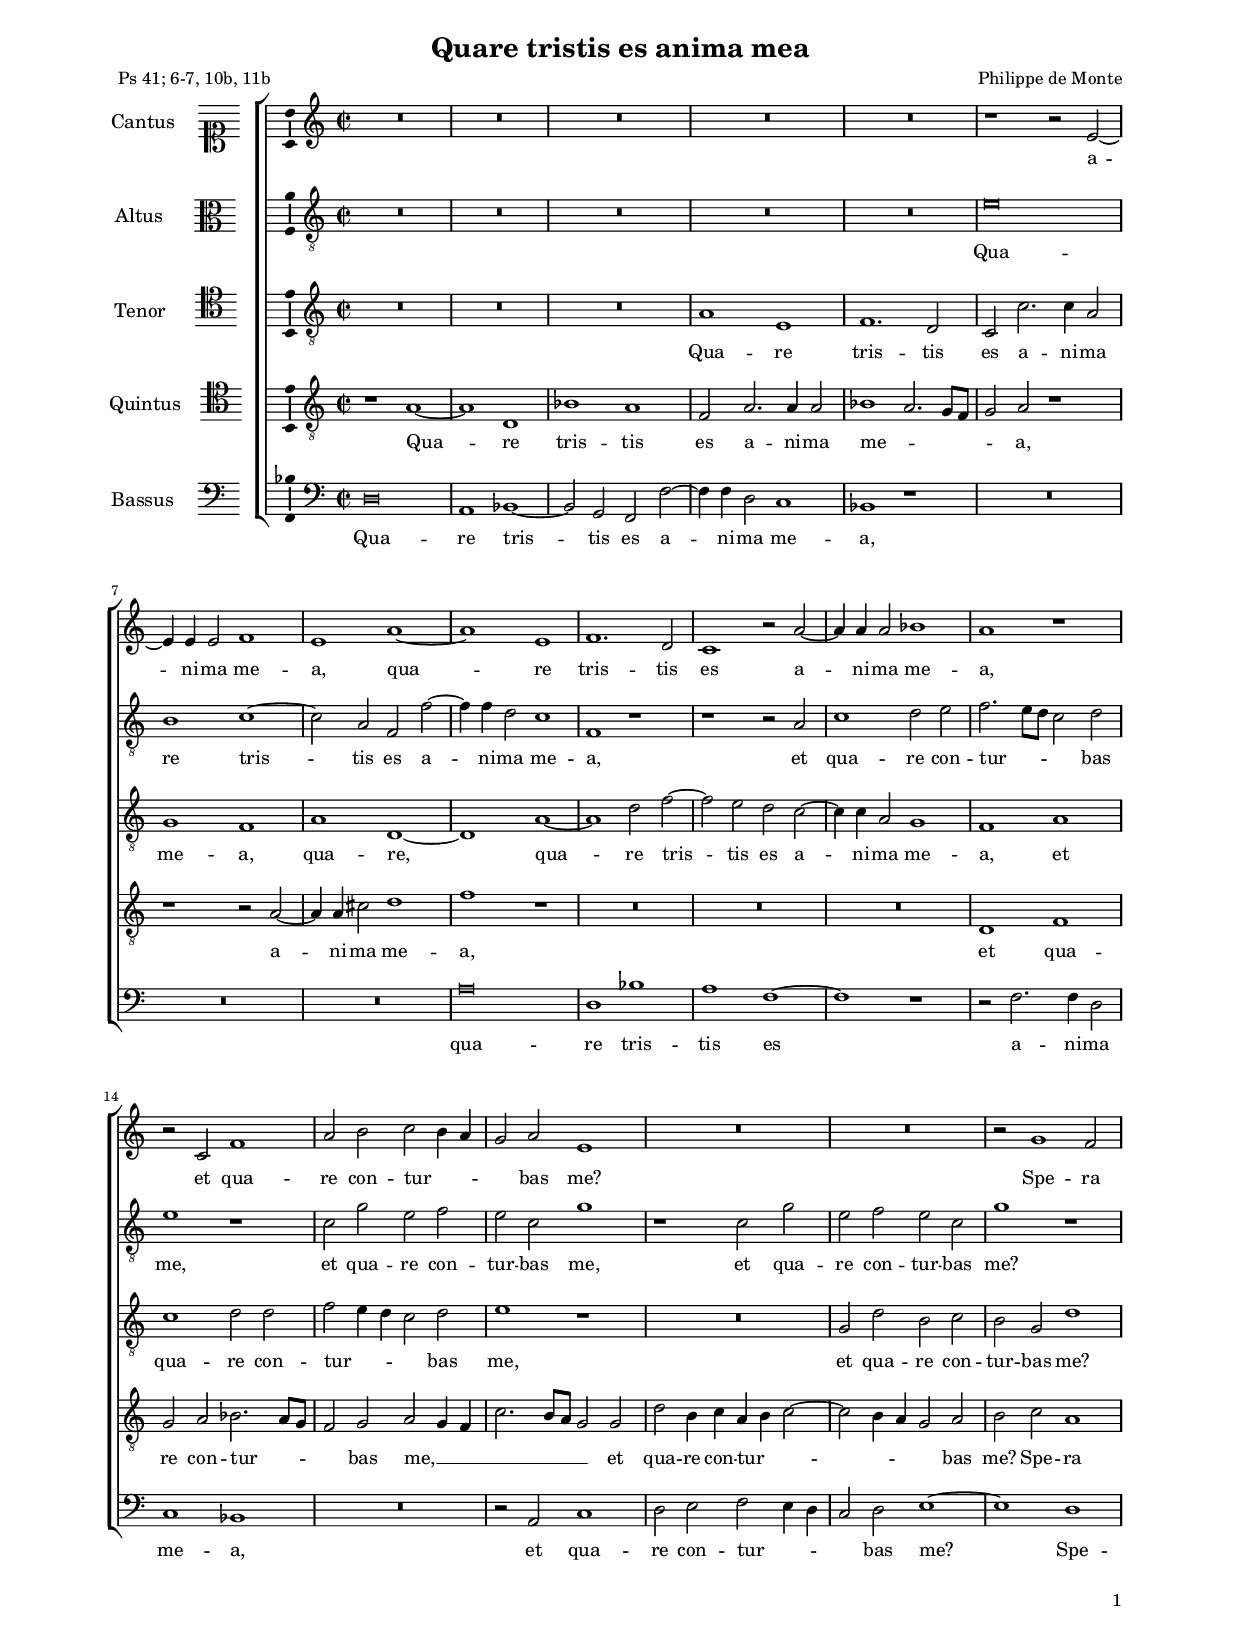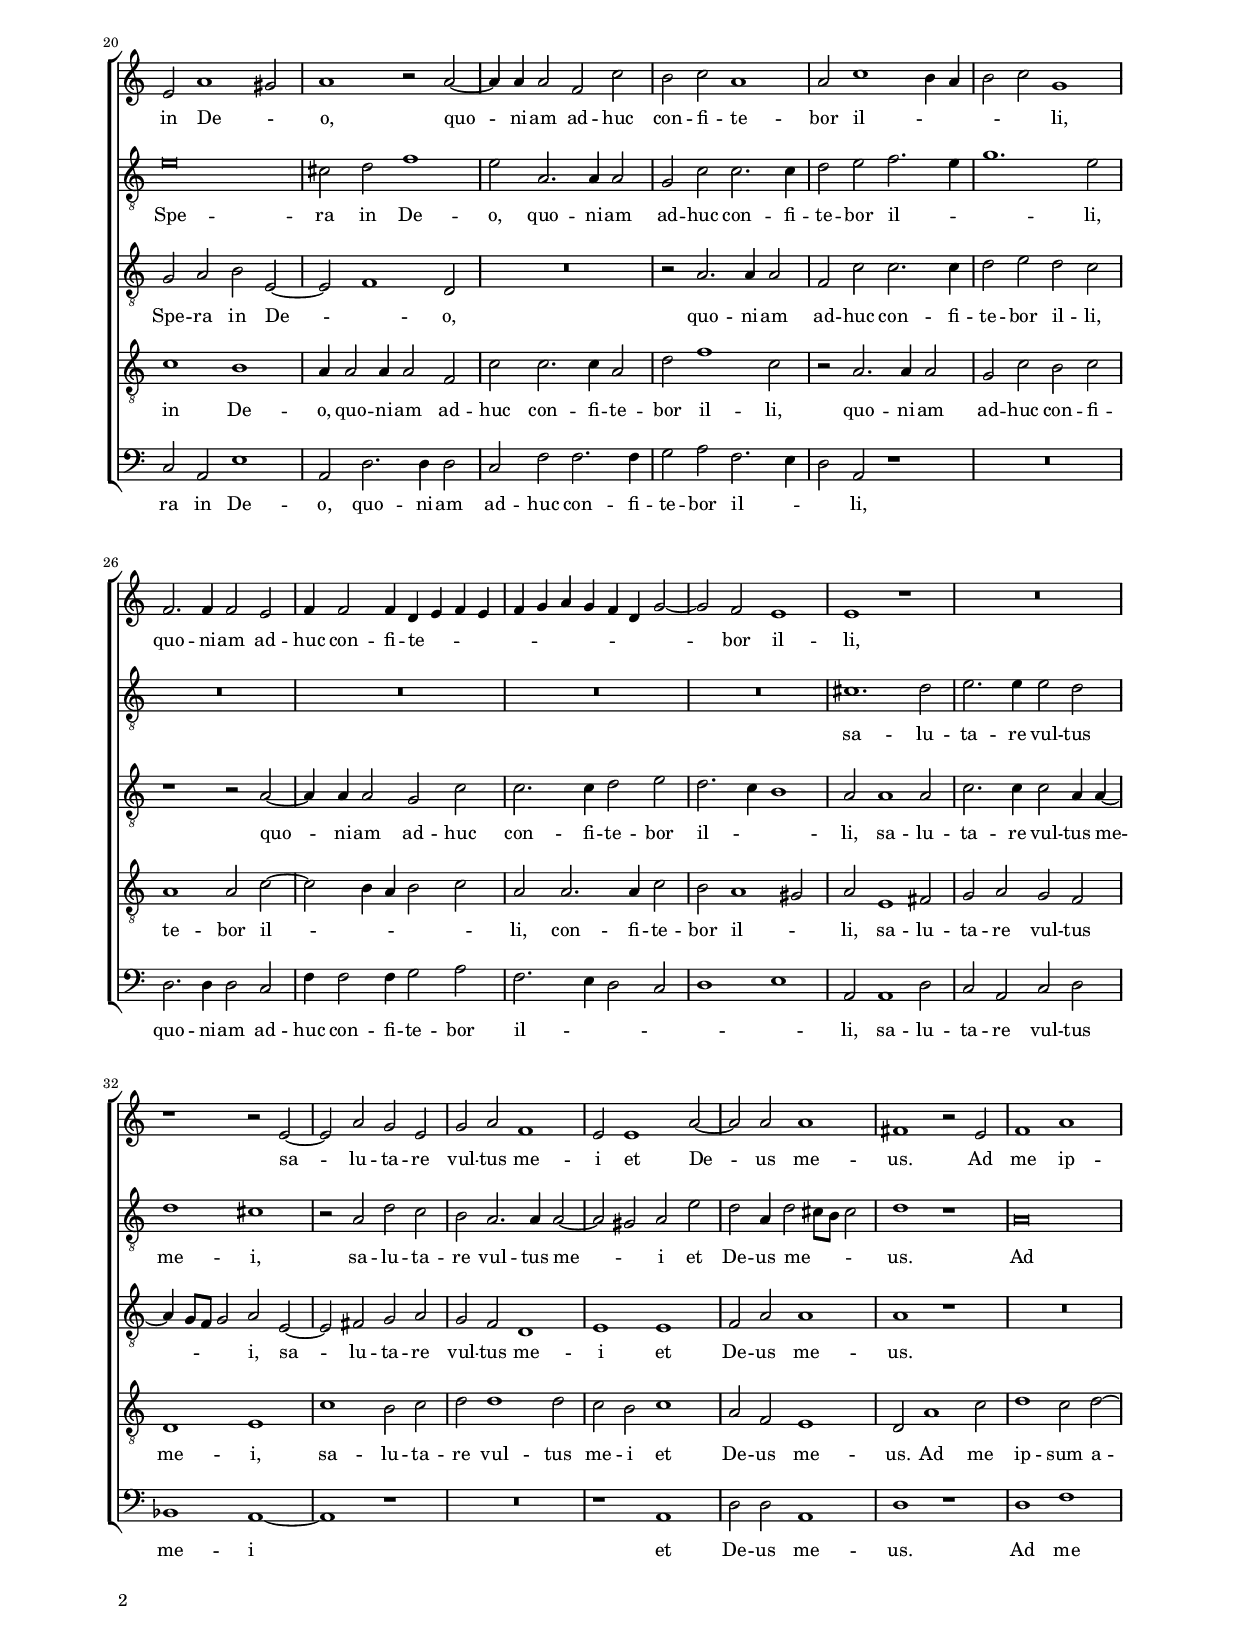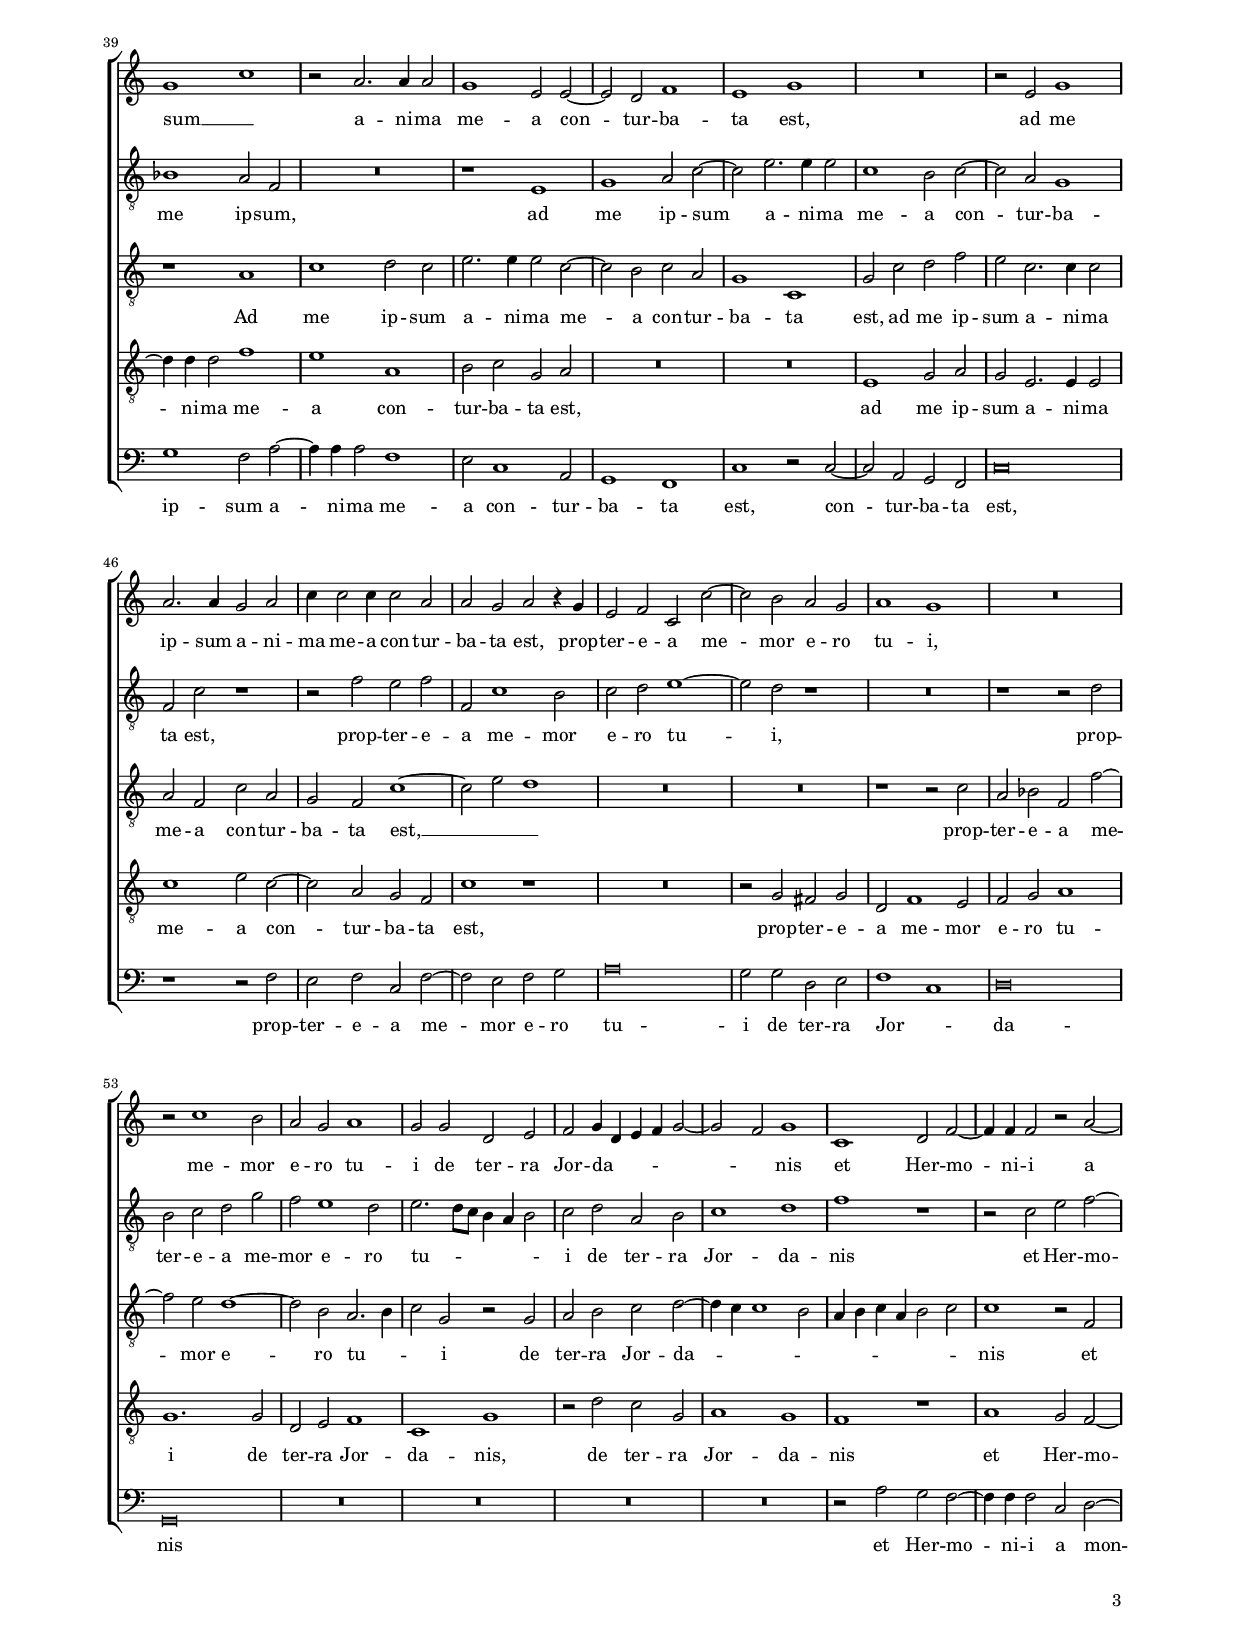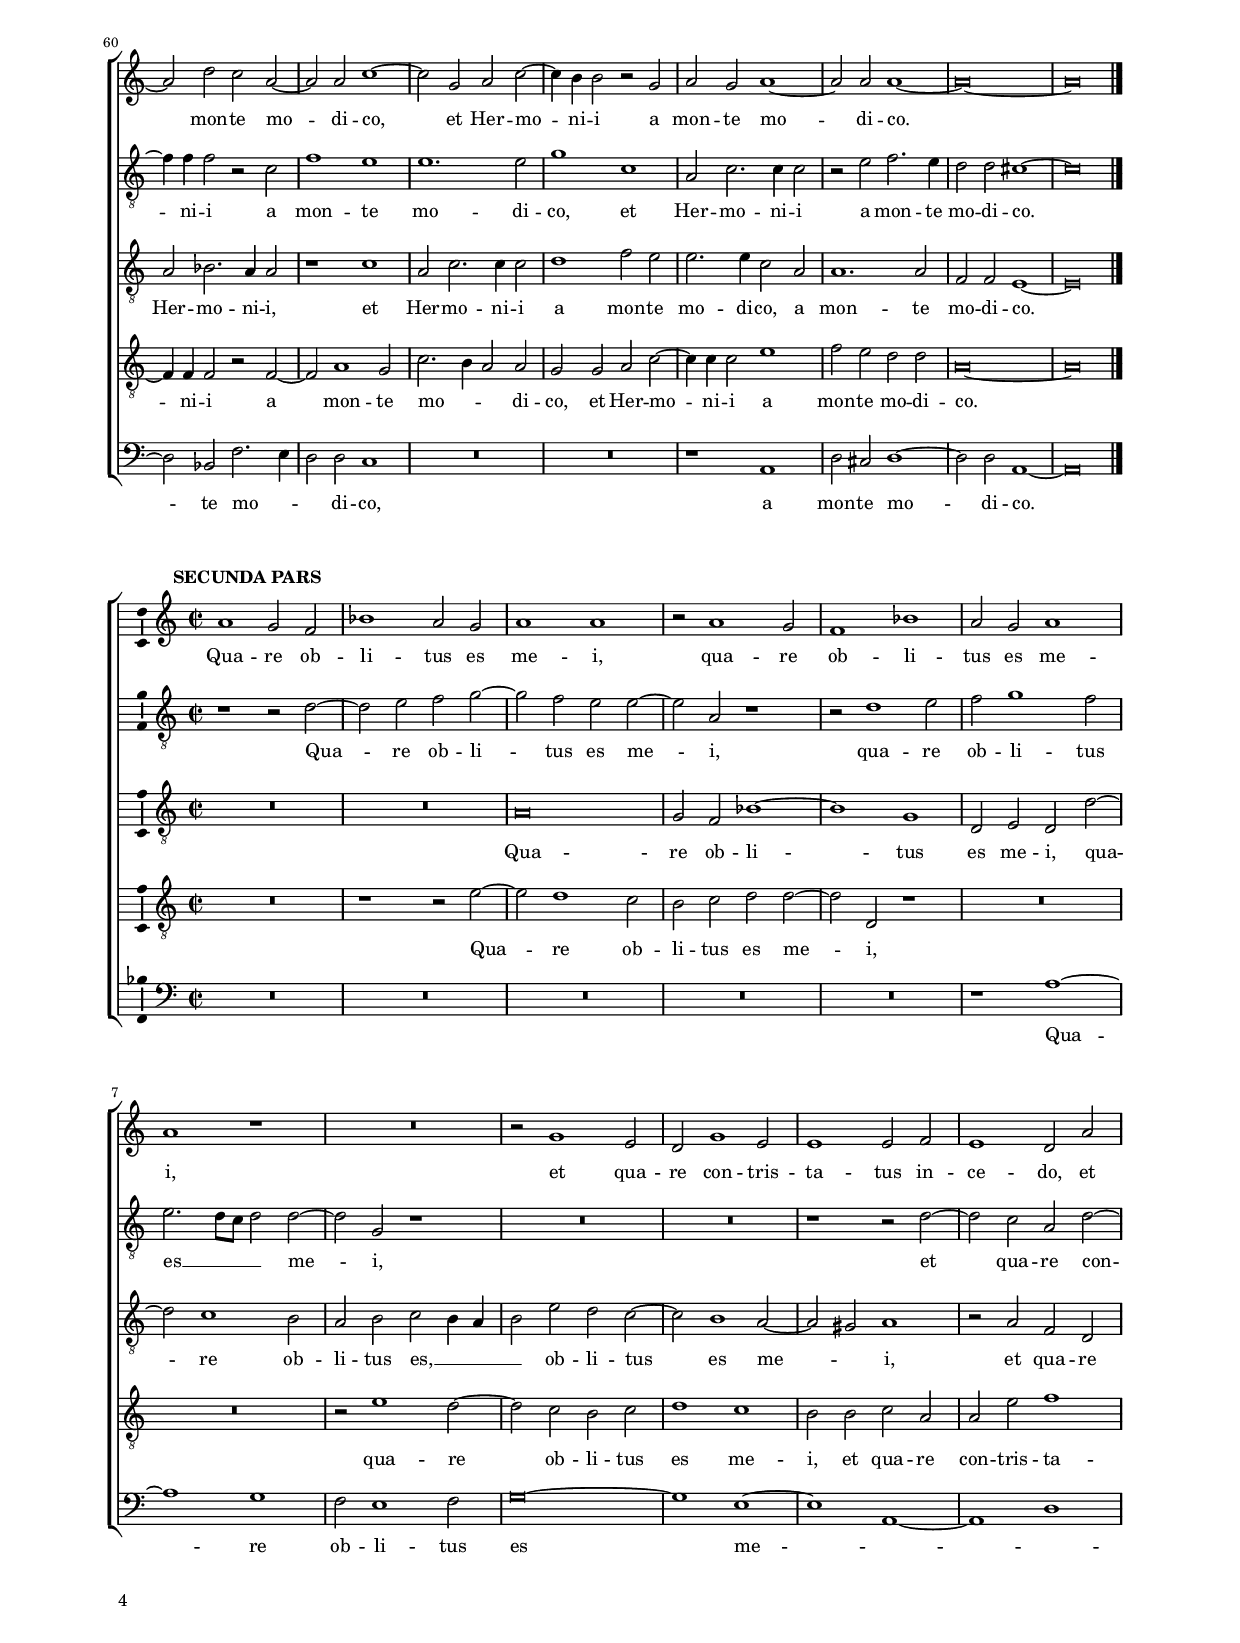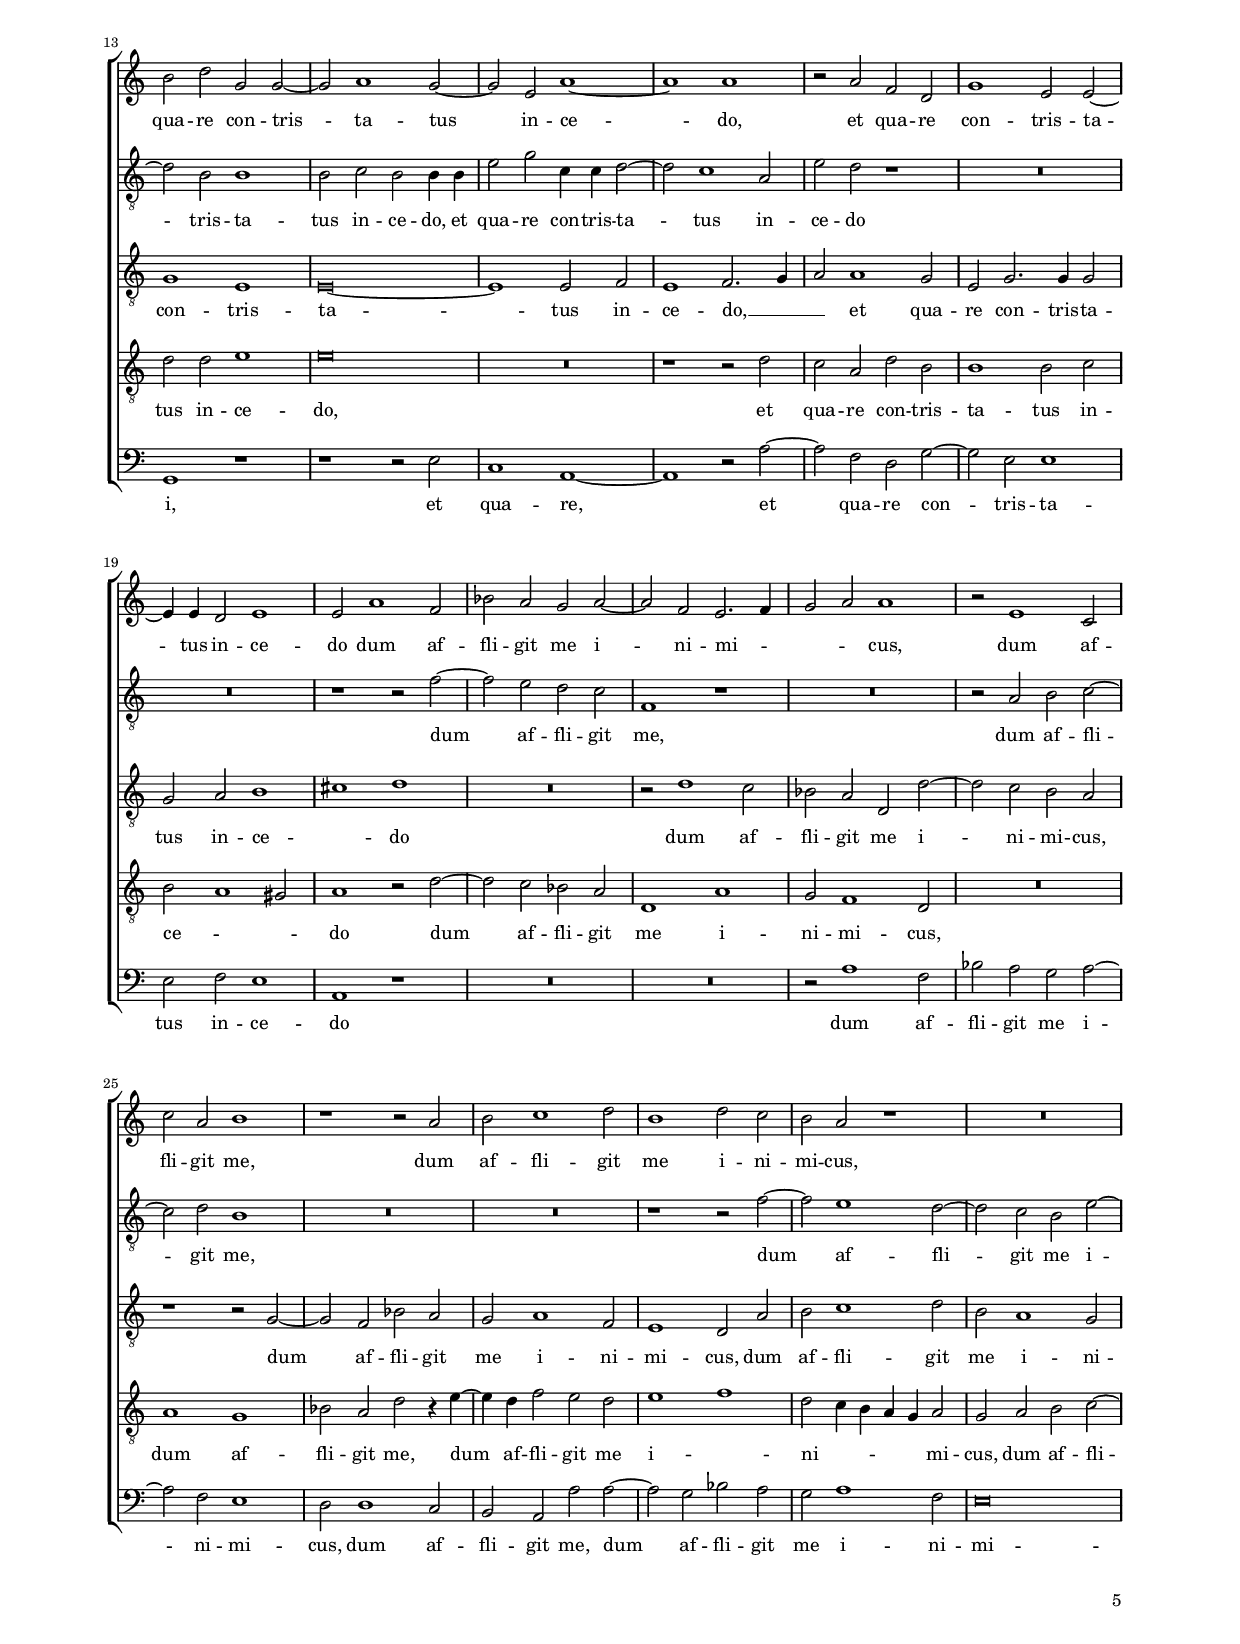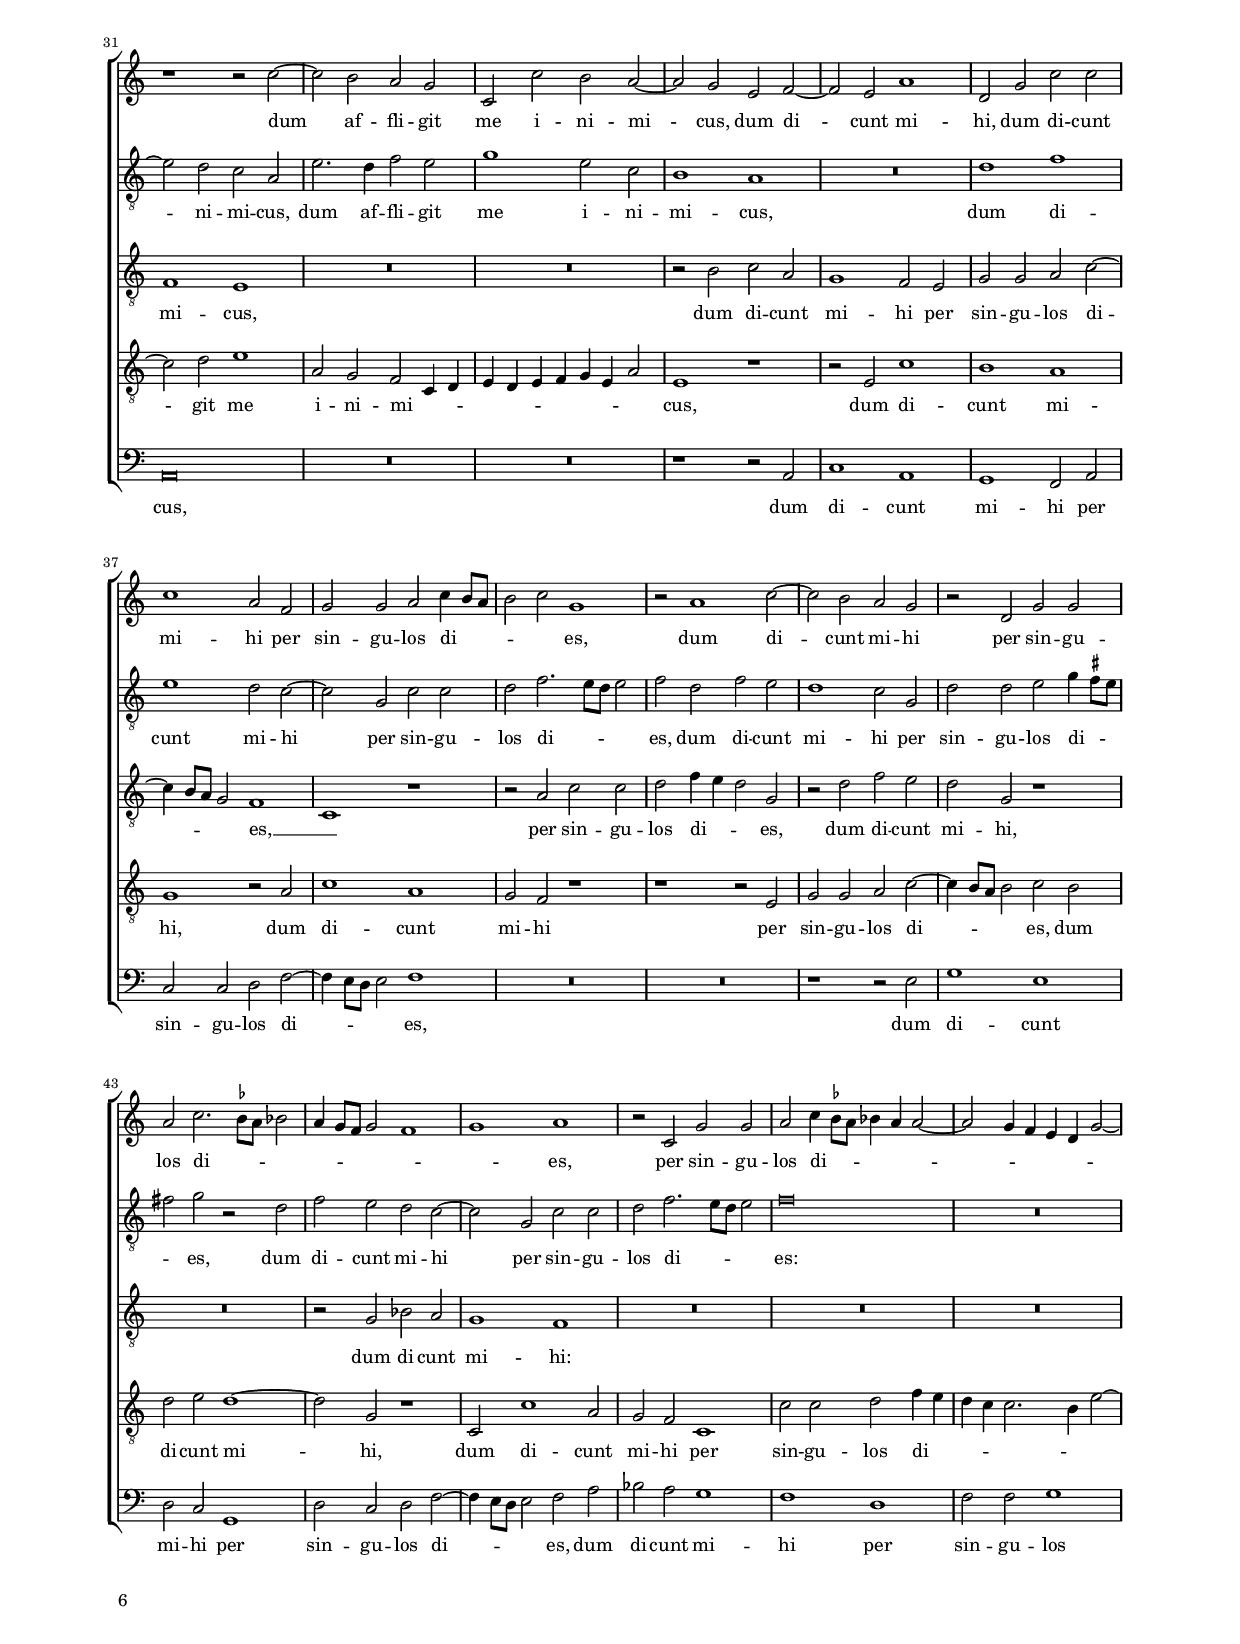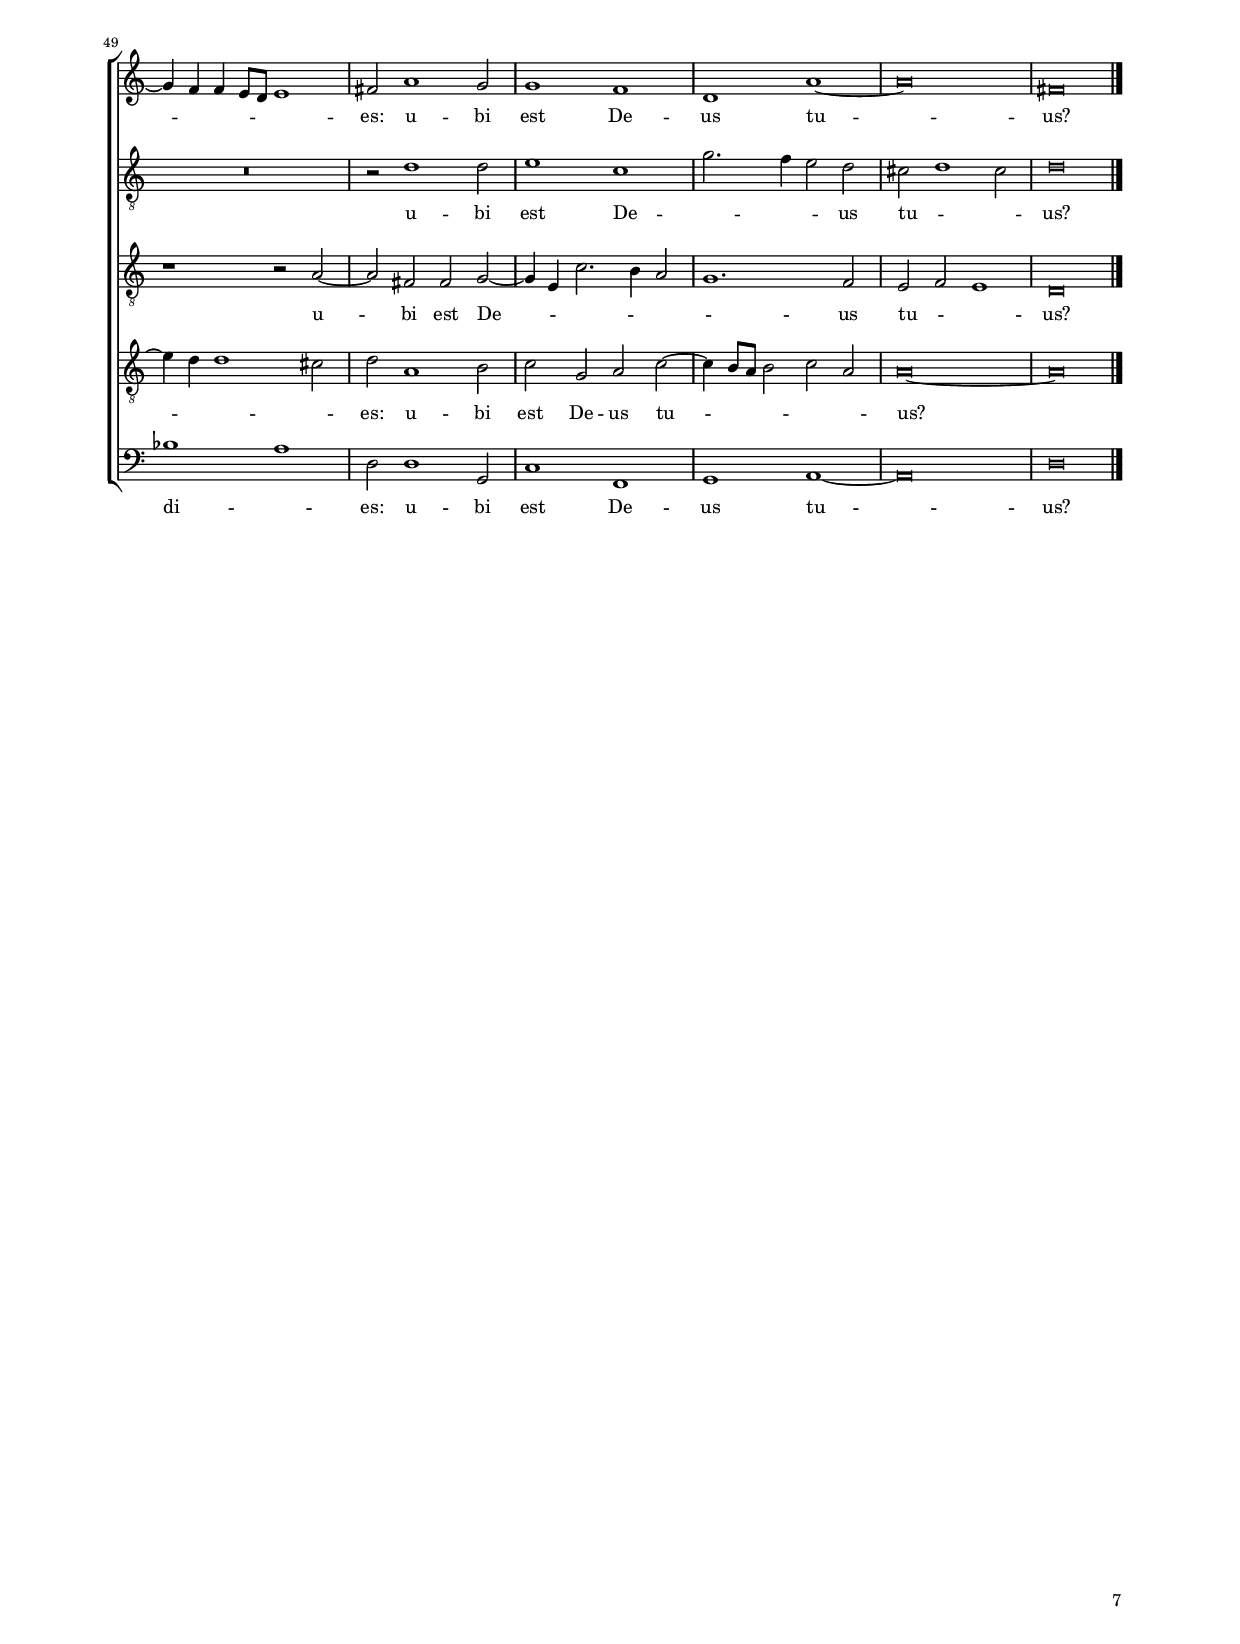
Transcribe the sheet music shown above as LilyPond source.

\header
{
	title="Quare tristis es anima mea"
	composer="Philippe de Monte"
	poet="Ps 41; 6-7, 10b, 11b"
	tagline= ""
}

\version "2.24.2"
\language deutsch
#(set-global-staff-size 15)
% #(set-default-paper-size "letter")
#(ly:set-option 'point-and-click #f)

	
	ficta = { \once \set suggestAccidentals = ##t }
	
	forget = #(define-music-function (music) (ly:music?) #{
		\accidentalStyle forget
		$music
		\accidentalStyle default
		#})
	


\paper
	{
	top-margin = 1.8 \cm
	bottom-margin = 1.2 \cm
	left-margin = 2 \cm
	right-margin = 2 \cm
	ragged-bottom = ##f
	ragged-last-bottom = ##t
	print-page-number = ##f
	score-system-spacing = #'((basic-distance . 16) (minimum-distance . 14) (padding . 5) (strechability . 150))
	system-system-spacing = #'((basic-distance . 16) (minimum-distance . 14) (padding . 5) (strechability . 150))
	oddFooterMarkup=\markup   \fill-line { "" \fromproperty #'page:page-number-string }
	evenFooterMarkup=\markup  \fill-line { \fromproperty #'page:page-number-string "" }
	last-bottom-spacing = #'((basic-distance . 12) (minimum-distance . 7) (padding . 4))
%	systems-per-page = 3
%	page-count = 6
%	min-systems-per-page = 3
	}

global = {
	\key c \major
	\time 2/2 \set Score.measureLength = #(ly:make-moment 2/1)
	\set Score.tempoHideNote = ##t
	\tempo 2 = 90
	\skip 1*2*67 \bar "|."
	}
	

incipitcantus = \markup { \score {
	{
	\set Staff.instrumentName = \markup { \fontsize #1 "Cantus" }
	\key c \major
	\clef soprano
	s4 \bar ""
	}
	\layout  {
	raggedright = ##t
	indent = 1.8 \cm
	line-width = 2.5 \cm
	\context { \Staff \remove Time_signature_engraver }
	\override Staff.Clef.Y-extent = #'(0 . 0)
	}} \hspace #1 }
	  
	  
incipitaltus = \markup { \score {
	{
	\set Staff.instrumentName = \markup { \fontsize #1 "Altus" }
	\key c \major
	\clef alto
	s4 \bar ""
	}
	\layout  {
	raggedright = ##t
	indent = 1.8 \cm
	line-width = 2.5 \cm
	\context { \Staff \remove Time_signature_engraver }
	\override Staff.Clef.Y-extent = #'(0 . 0)
	}} \hspace #1 }


incipittenor = \markup { \score {
	{
	\set Staff.instrumentName = \markup { \fontsize #1 "Tenor" }
	\key c \major
	\clef tenor
	s4 \bar ""
	}
	\layout  {
	raggedright = ##t
	indent = 1.8 \cm
	line-width = 2.5 \cm
	\context { \Staff \remove Time_signature_engraver }
	\override Staff.Clef.Y-extent = #'(0 . 0)
	}} \hspace #1 }
	  
	  
incipitquintus = \markup { \score {
	{
	\set Staff.instrumentName = \markup { \fontsize #1 "Quintus" }
	\key c \major
	\clef tenor
	s4 \bar ""
	}
	\layout  {
	raggedright = ##t
	indent = 1.8 \cm
	line-width = 2.5 \cm
	\context { \Staff \remove Time_signature_engraver }
	\override Staff.Clef.Y-extent = #'(0 . 0)
	}} \hspace #1 }
	  
	  
incipitbassus = \markup { \score {
	{
	\set Staff.instrumentName = \markup { \fontsize #1 "Bassus" }
	\key c \major
	\clef bass
	s4 \bar ""
	}
	\layout  {
	raggedright = ##t
	indent = 1.8 \cm
	line-width = 2.5 \cm
	\context { \Staff \remove Time_signature_engraver }
	\override Staff.Clef.Y-extent = #'(0 . 0)
	}} \hspace #1 }


cantus =  \relative c''
	{
	R\breve
	R\breve
	R\breve
	R\breve
%5
	R\breve |
	r1 r2 e,~
	e4 e e2 f1
	e1 a~
	a1 e
%10
	f1. d2 |
	c1 r2 a'~
	a4 a a2 b1
	a1 r
	r2 c, f1
%15
	a2 h c h4 a |
	g2 a e1
	R\breve
	R\breve
	r2 g1 f2
%20
	e2 a1 gis2 |
	a1 r2 a~
	a4 a a2 f c'
	h2 c a1
	a2 c1 h4 a
%25
	h2 c g1 |
	f2. f4 f2 e
	f4 f2 f4 d e f e
	f4 g a g f d g2~
	g2 f e1
%30
	e1 r |
	R\breve
	r1 r2 e~
	e2 a2 g2 e
	g2 a f1
%35
	e2 e1 a2~ |
	a2 a2 a1
	fis1 r2 e
	f1 a1
	g1 c
%40
	r2 a2. a4 a2 |
	g1 e2 e~ 
	e2 d2 f1
	e1 g
	R\breve
%45
	r2 e g1 |
	a2. a4 g2 a
	c4 c2 c4 c2 a
	a2 g a2 r4 g
	e2 f c2 c'~
%50
	c2 h a2 g |
	a1 g
	R\breve
	r2 c1 h2
	a2 g a1
%55
	g2 g d2 e |
	f2 g4 d e4 f g2~
	g2 f g1
	c,1 d2 f~
	f4 f f2 r a~
%60
	a2 d c a~ |
	a2 a c1~
	c2 g a c~
	c4 h h2 r g
	a2 g a1~
%65
	a2 a a1~ |
	a\breve~
	a\breve |
	}


altus =  \relative c'
	{
	R\breve
	R\breve
	R\breve
	R\breve
%5
	R\breve |
	e\breve
	h1 c~	
	c2 a f f'~
	f4 f d2 c1
%10
	f,1 r |
	r1 r2 a
	c1 d2 e
	f2. e8 d c2 d
	e1 r
%15
	c2 g' e f |
	e2 c g'1
	r1 c,2 g'
	e2 f e c
	g'1 r
%20
	e\breve |
	cis2 d f1
	e2 a,2. a4 a2
	g2 c c2. c4
	d2 e f2. e4
%25
	g1. e2 |
	R\breve
	R\breve
	R\breve
	R\breve
%30
	cis1. d2 |
	e2. e4 e2 d
	d1 cis
	r2 a d c
	h2 a2. a4 a2~
%35
	a2 gis a e' |
	d2 a4 d2 cis8 h cis2
	d1 r
	a\breve
	b1 a2 f
%40
	R\breve |
	r1 e
	g1 a2 c~
	c2 e2. e4 e2
	c1 h2 c~
%45
	c2 a g1 |
	f2 c' r1
	r2 f e f
	f,2 c'1 h2
	c2 d e1~
%50
	e2 d r1 |
	R\breve
	r1 r2 d
	h2 c d g
	f2 e1 d2
%55
	e2. d8 c h4 a h2 |
	c2 d a h
	c1 d
	f1 r
	r2 c e f~
%60
	f4 f f2 r c |
	f1 e
	e1. e2
	g1 c,
	a2 c2. c4 c2
%65
	r2 e f2. e4 |
	d2 d cis1~
	cis\breve |
	}


tenor =  \relative c'
	{
	R\breve
	R\breve
	R\breve
	a1 e
%5
	f1. d2 |
	c2 c'2. c4 a2
	g1 f
	a1 d,~
	d1 a'~
%10
	a1 d2 f~ |
	f2 e d c~
	c4 c a2 g1
	f1 a
	c1 d2 d
%15
	f2 e4 d c2 d |
	e1 r
	R\breve
	g,2 d' h c
	h2 g d'1
%20
	g,2 a h e,~ |
	e2 f1 d2
	R\breve
	r2 a'2. a4 a2
	f2 c' c2. c4
%25
	d2 e d c |
	r1 r2 a~
	a4 a a2 g c
	c2. c4 d2 e
	d2. c4 h1
%30
	a2 a1 a2 |
	c2. c4 c2 a4 a~
	a4 g8 f g2 a e~
	e2 fis g a
	g2 f d1
%35
	e1 e |
	f2 a a1
	a1 r
	R\breve
	r1 a
%40
	c1 d2 c |
	e2. e4 e2 c~
	c2 h c a
	g1 c,
	g'2 c d f
%45
	e2 c2. c4 c2 |
	a2 f c' a
	g2 f c'1~
	c2 e d1
	R\breve
%50
	R\breve |
	r1 r2 c
	a2 b f f'~
	f2 e d1~
	d2 h a2. h4
%55
	c2 g r g |
	a2 h c d~
	d4 c c1 h2
	a4 h c a h2 c
	c1 r2 f,
%60
	a2 b2. a4 a2 |
	r1 c
	a2 c2. c4 c2
	d1 f2 e
	e2. e4 c2 a
%65
	a1. a2 |
	f2 f e1~
	e\breve |
	}


quintus  =  \relative c'
	{
	r1 a~
	a1 d,
	b'1 a
	f2 a2. a4 a2
%5
	b1 a2. g8 f |
	g2 a r1
	r1 r2 a~
	a4 a cis2 d1
	f1 r
%10
	R\breve |
	R\breve
	R\breve
	d,1 f
	g2 a b2. a8 g
%15
	f2 g a g4 f |
	c'2. h8 a g2 g
	d'2 h4 c a h c2~
	c2 h4 a g2 a
	h2 c a1
%20
	c1 h |
	a4 a2 a4 a2 f
	c'2 c2. c4 a2
	d2 f1 c2
	r2 a2. a4 a2
%25
	g2 c h c |
	a1 a2 c~
	c2 h4 a h2 c
	a2 a2. a4 c2
	h2 a1 gis2
%30
	a2 e1 fis2 |
	g2 a g f
	d1 e
	c'1 h2 c
	d2 d1 d2
%35
	c2 h c1 |
	a2 f e1
	d2 a'1 c2
	d1 c2 d~
	d4 d d2 f1
%40
	e1 a, |
	h2 c g a
	R\breve
	R\breve
	e1 g2 a
%45
	g2 e2. e4 e2 |
	c'1 e2 c~
	c2 a g f
	c'1 r
	R\breve
%50
	r2 g fis g |
	d2 f1 e2
	f2 g a1
	g1. g2
	d2 e f1
%55
	c1 g' |
	r2 d' c g
	a1 g
	f1 r
	a1 g2 f~
%60
	f4 f f2 r f~ |
	f2 a1 g2
	c2. h4 a2 a
	g2 g a c~
	c4 c c2 e1
%65
	f2 e d d |
	a\breve~
	a\breve |
	}


bassus  =  \relative c
	{
	d\breve
	a1 b~
	b2 g f f'~
	f4 f d2 c1
%5
	b1 r |
	R\breve
	R\breve
	R\breve
	a'\breve
%10
	d,1 b' |
	a1 f~
	f1 r
	r2 f2. f4 d2
	c1 b
%15
	R\breve |
	r2 a c1
	d2 e f e4 d
	c2 d e1~
	e1 d
%20
	c2 a e'1 |
	a,2 d2. d4 d2
	c2 f f2. f4
	g2 a f2. e4
	d2 a r1
%25
	R\breve |
	d2. d4 d2 c
	f4 f2 f4 g2 a
	f2. e4 d2 c
	d1 e
%30
	a,2 a1 d2 |
	c2 a c d
	b1 a~
	a1 r
	R\breve
%35
	r1 a |
	d2 d a1
	d1 r
	d1 f
	g1 f2 a~
%40
	a4 a a2 f1 |
	e2 c1 a2
	g1 f
	c'1 r2 c~
	c2 a g f
%45
	c'\breve |
	r1 r2 f
	e2 f c f~
	f2 e f g
	a\breve
%50
	g2 g d e |
	f1 c
	d\breve
	g,\breve
	R\breve
%55
	R\breve |
	R\breve
	R\breve
	r2 a' g f~
	f4 f f2 c d~
%60
	d2 b f'2. e4 |
	d2 d c1
	R\breve
	R\breve
	r1 a
%65
	d2 cis d1~ |
	d2 d a1~
	a\breve |
	}


lyricscantus = \lyricmode {
	a -- ni -- ma me -- a,
	qua -- re tris -- tis es a -- ni -- ma me -- a,
	et qua -- re con -- tur -- _ _ _ bas me?
	Spe -- ra in De -- _ o,
	quo -- ni -- am ad -- huc con -- fi -- te -- bor il -- _ _ _ _ li,
	quo -- ni -- am ad -- huc con -- fi -- te -- _ _ _ _ _ _ _ _ _ _ bor il -- li,
	sa -- lu -- ta -- re vul -- tus me -- i
	et De -- us me -- us.
	Ad me ip -- sum __ _ a -- ni -- ma me -- a con -- tur -- ba -- ta est,
	ad me ip -- sum a -- ni -- ma me -- a con -- tur -- ba -- ta est,
	prop -- ter -- e -- a me -- mor e -- ro tu -- i,
	me -- mor e -- ro tu -- i
	de ter -- ra Jor -- da -- _ _ _ _ _ nis et Her -- mo -- ni -- i a mon -- te mo -- di -- co,
	et Her -- mo -- ni -- i a mon -- te mo -- di -- co.
	}


lyricsaltus = \lyricmode {
	Qua -- re tris -- tis es a -- ni -- ma me -- a,
	et qua -- re con -- tur -- _ _ _ bas me,
	et qua -- re con -- tur -- bas me,
	et qua -- re con -- tur -- bas me?
	Spe -- ra in De -- o,
	quo -- ni -- am ad -- huc con -- fi -- te -- bor il -- _ _ li,
	sa -- lu -- ta -- re vul -- tus me -- i,
	sa -- lu -- ta -- re vul -- tus me -- _ i
	et De -- us me -- _ _ _ us.
	Ad me ip -- sum,
	ad me ip -- sum a -- ni -- ma me -- a con -- tur -- ba -- ta est,
	prop -- ter -- e -- a me -- mor e -- ro tu -- i,
	prop -- ter -- e -- a me -- mor e -- ro tu -- _ _ _ _ _ i
	de ter -- ra Jor -- da -- nis et Her -- mo -- ni -- i a mon -- te mo -- di -- co,
	et Her -- mo -- ni -- i a mon -- te mo -- di -- co.
	}


lyricstenor = \lyricmode {
	Qua -- re tris -- tis es a -- ni -- ma me -- a,
	qua -- re,
	qua -- re tris -- tis es a -- ni -- ma me -- a,
	et qua -- re con -- tur -- _ _ _ bas me,
	et qua -- re con -- tur -- bas me?
	Spe -- ra in De -- _ o,
	quo -- ni -- am ad -- huc con -- fi -- te -- bor il -- li,
	quo -- ni -- am ad -- huc con -- fi -- te -- bor il -- _ _ li,
	sa -- lu -- ta -- re vul -- tus me -- _ _ _ i,
	sa -- lu -- ta -- re vul -- tus me -- i
	et De -- us me -- us.
	Ad me ip -- sum a -- ni -- ma me -- a con -- tur -- ba -- ta est,
	ad me ip -- sum a -- ni -- ma me -- a con -- tur -- ba -- ta est, __ _ _
	prop -- ter -- e -- a me -- mor e -- ro tu -- _ _ i
	de ter -- ra Jor -- da -- _ _ _ _ _ _ _ _ _ nis et Her -- mo -- ni -- i,
	et Her -- mo -- ni -- i a mon -- te mo -- di -- co,
	a mon -- te mo -- di -- co.
	}


lyricsquintus = \lyricmode {
	Qua -- re tris -- tis es a -- ni -- ma me -- _ _ _ _ a,
	a -- ni -- ma me -- a,
	et qua -- re con -- tur -- _ _ _ bas me, __ _ _ _ _ _ _
	et qua -- re con -- tur -- _ _ _ _ _ bas me?
	Spe -- ra in De -- o,
	quo -- ni -- am ad -- huc con -- fi -- te -- bor il -- li,
	quo -- ni -- am ad -- huc con -- fi -- te -- bor il -- _ _ _ _ li,
	con -- fi -- te -- bor il -- _ li,
	sa -- lu -- ta -- re vul -- tus me -- i,
	sa -- lu -- ta -- re vul -- tus me -- i
	et De -- us me -- us.
	Ad me ip -- sum a -- ni -- ma me -- a con -- tur -- ba -- ta est,
	ad me ip -- sum a -- ni -- ma me -- a con -- tur -- ba -- ta est,
	prop -- ter -- e -- a me -- mor e -- ro tu -- i
	de ter -- ra Jor -- da -- nis,
	de ter -- ra Jor -- da -- nis et Her -- mo -- ni -- i a mon -- te mo -- _ _ di -- co,
	et Her -- mo -- ni -- i
	a mon -- te mo -- di -- co.
	}


lyricsbassus = \lyricmode {
	Qua -- re tris -- tis es a -- ni -- ma me -- a,
	qua -- re tris -- tis es a -- ni -- ma me -- a,
	et qua -- re con -- tur -- _ _ _ bas me?
	Spe -- ra in De -- o,
	quo -- ni -- am ad -- huc con -- fi -- te -- bor il -- _ _ li,
	quo -- ni -- am ad -- huc con -- fi -- te -- bor il -- _ _ _ _ _ li,
	sa -- lu -- ta -- re vul -- tus me -- i
	et De -- us me -- us.
	Ad me ip -- sum a -- ni -- ma me -- a con -- tur -- ba -- ta est,
	con -- tur -- ba -- ta est,
	prop -- ter -- e -- a me -- mor e -- ro tu -- i
	de ter -- ra Jor -- _ da -- nis et Her -- mo -- ni -- i a mon -- te mo -- _ _ di -- co,
	a mon -- te mo -- di -- co.
	}


\score
{  
	\transpose c c {
	\new ChoirStaff \with { \override StaffGrouper.staff-staff-spacing.basic-distance = #12 }
	<<

	\new Staff << \global
	\new Voice="v1" {
		\set Staff.instrumentName=\incipitcantus
		\set Staff.midiInstrument = "reed organ"
		\clef violin
		\cantus }
	\new Lyrics \lyricsto "v1" {\lyricscantus }
	>>


	\new Staff << \global
	\new Voice="v2" {
		\set Staff.instrumentName=\incipitaltus
		\set Staff.midiInstrument = "reed organ"
		\clef "G_8" % violin
		\altus}
	\new Lyrics \lyricsto "v2" {\lyricsaltus }
	>>


	\new Staff << \global
	\new Voice="v3" {
		\set Staff.instrumentName=\incipittenor
		\set Staff.midiInstrument = "reed organ"
		\clef "G_8"
		\tenor }
	\new Lyrics \lyricsto "v3" {\lyricstenor }
	>>


	\new Staff << \global
	\new Voice="v5" {
		\set Staff.instrumentName=\incipitquintus
		\set Staff.midiInstrument = "reed organ"
		\clef "G_8"
		\quintus}
	\new Lyrics \lyricsto "v5" {\lyricsquintus }
	>>


	\new Staff << \global
	\new Voice="v4" {
		\set Staff.instrumentName=\incipitbassus
		\set Staff.midiInstrument = "reed organ"
		\clef bass
		\bassus }
	\new Lyrics \lyricsto "v4" {\lyricsbassus}
	>>

	>>
	} % transpose

	\layout
	{
	indent = 2.5 \cm
	\context { \Lyrics \override VerticalAxisGroup.nonstaff-relatedstaff-spacing.padding = #1.4 }
%	\context { \Lyrics \override LyricText.font-size = #1 }
	\context { \Staff \consists Ambitus_engraver }
	\context { \Score \override BarNumber.padding = #2 }
	\context { \Voice \override NoteHead.style = #'baroque }
	}


\midi
	{
	}

}

%%%%%%%%%%%%%%%%%%%%  SECUNDA PARS %%%%%%%%%%%%%%%%%%%%


global = {
	\key c \major
	\time 2/2 \set Score.measureLength = #(ly:make-moment 2/1)
	\set Score.tempoHideNote = ##t
	\tempo 2 = 90
	\skip 1*2*54 \bar "|."
	}


cantus =  \relative c''
	{
	a1 g2 f	
	b1 a2 g
	a1 a
	r2 a1 g2
%5
	f1 b |
	a2 g a1
	a1 r
	R\breve
	r2 g1 e2
%10
	d2 g1 e2 |
	e1 e2 f
	e1 d2 a'
	h2 d g, g~
	g2 a1 g2~
%15
	g2 e a1~ |
	a1 a
	r2 a f d
	g1 e2 e~
	e4 e d2 e1
%20
	e2 a1 f2 |
	b2 a g a~
	a2 f e2. f4
	g2 a a1
	r2 e1 c2
%25
	c'2 a h1 |
	r1 r2 a
	h2 c1 d2
	h1 d2 c
	h2 a r1
%30
	R\breve |
	r1 r2 c~
	c2 h a g
	c,2 c' h a~
	a2 g e f~
%35
	f2 e a1 |
	d,2 g c c
	c1 a2 f
	g2 g a c4 h8 a
	h2 c g1
%40
	r2 a1 c2~ |
	c2 h a g
	r2 d g g
	a2 c2. \stemDown \ficta b8 a \stemNeutral b!2
	a4 g8 f g2 f1
%45
	g1 a |
	r2 c, g' g
	a2 c4 \stemDown \ficta b8 a \stemNeutral b!4 a a2~
	a2 g4 f e d g2~
	g4 f f e8 d e1
%50
	fis2 a1 g2 |
	g1 f
	d1 a'~
	a\breve
	fis\breve |
	}


altus =  \relative c'
	{
	r1 r2 d~
	d2 e f g~
	g2 f e e~
	e2 a, r1
%5
	r2 d1 e2 |
	f2 g1 f2
	e2. d8 c d2 d~
	d2 g, r1
	R\breve
%10
	R\breve |
	r1 r2 d'~
	d2 c a d~
	d2 h h1
	h2 c h h4 h
%15
	e2 g c,4 c d2~ |
	d2 c1 a2 
	e'2 d r1
	R\breve
	R\breve
%20
	r1 r2 f~ |
	f2 e d c
	f,1 r
	R\breve
	r2 a h c~
%25
	c2 d h1 |
	R\breve
	R\breve
	r1 r2 f'~
	f2 e1 d2~
%30
	d2 c h e~ |
	e2 d c a
	e'2. d4 f2 e
	g1 e2 c
	h1 a
%35
	R\breve |
	d1 f
	e1 d2 c~
	c2 g c c
	d2 f2. e8 d e2
%40
	f2 d f e |
	d1 c2 g
	d'2 d e g4 \ficta fis8 e
	fis2 g r d
	f2 e d c~
%45
	c2 g c c |
	d2 f2. e8 d e2
	f\breve
	R\breve
	R\breve
%50
	r2 d1 d2 |
	e1 c
	g'2. f4 e2 d
	cis2 d1 cis2
	d\breve |
	}


tenor =  \relative c'
	{
	R\breve
	R\breve
	a\breve
	g2 f b1~
%5
	b1 g |
	d2 e d d'~
	d2 c1 h2	
	a2 h c h4 a
	h2 e d c~
%10
	c2 h1 a2~ |
	a2 gis a1
	r2 a f d
	g1 e
	e\breve~
%15
	e1 e2 f |
	e1 f2. g4
	a2 a1 g2
	e2 g2. g4 g2
	g2 a h1
%20
	cis1 d |
	R\breve
	r2 d1 c2
	b2 a d, d'~
	d2 c h a
%25
	r1 r2 g~ |
	g2 f b a
	g2 a1 f2
	e1 d2 a'
	h2 c1 d2
%30
	h2 a1 g2 |
	f1 e
	R\breve
	R\breve
	r2 h' c a
%35
	g1 f2 e |
	g2 g a c~
	c4 h8 a g2 f1
	c1 r
	r2 a' c c
%40
	d2 f4 e d2 g, |
	r2 d' f e
	d2 g, r1
	R\breve
	r2 g b a
%45
	g1 f |
	R\breve
	R\breve
	R\breve
	r1 r2 a~
%50
	a2 fis fis g~ |
	g4 e c'2. h4 a2
	g1. f2
	e2 f e1
	d\breve |
	}


quintus  =  \relative c'
	{
	R\breve
	r1 r2 e~
	e2 d1 c2
	h2 c d d~
%5
	d2 d, r1 |
	R\breve
	R\breve
	r2 e'1 d2~
	d2 c h c
%10
	d1 c |
	h2 h c a
	a2 e' f1
	d2 d e1
	e\breve
%15
	R\breve |
	r1 r2 d
	c2 a d h
	h1 h2 c
	h2 a1 gis2
%20
	a1 r2 d~ |
	d2 c b a
	d,1 a'
	g2 f1 d2
	R\breve
%25
	a'1 g |
	b2 a d r4 e~
	e4 d f2 e d
	e1 f
	d2 c4 h a g a2
%30
	g2 a h c~ |
	c2 d e1
	a,2 g f c4 d |
	e4 d e f g e a2
	e1 r
%35
	r2 e c'1 |	
	h1 a
	g1 r2 a
	c1 a
	g2 f r1
%40
	r1 r2 e |
	g2 g a c~
	c4 h8 a h2 c h
	d2 e d1~
	d2 g, r1
%45
	c,2 c'1 a2 |
	g2 f c1
	c'2 c d f4 e
	d4 c c2. h4 e2~
	e4 d d1 cis2
%50
	d2 a1 h2 |
	c2 g a c~
	c4 h8 a h2 c a
	a\breve~
	a\breve |
	}


bassus  =  \relative c
	{
	R\breve
	R\breve
	R\breve
	R\breve
%5
	R\breve |
	r1 a'~
	a1 g
	f2 e1 f2
	g\breve~
%10
	g1 e~ |
	e1 a,~
	a1 d
	g,1 r
	r1 r2 e'
%15
	c1 a~ |
	a1 r2 a'~
	a2 f d g~
	g2 e e1
	e2 f e1
%20
	a,1 r |
	R\breve
	R\breve
	r2 a'1 f2
	b2 a g a~
%25
	a2 f e1 |
	d2 d1 c2
	h2 a a' a~
	a2 g b a
	g2 a1 f2
%30
	e\breve |
	a,\breve
	R\breve
	R\breve
	r1 r2 a
%35
	c1 a |
	g1 f2 a
	c2 c d f~
	f4 e8 d e2 f1
	R\breve
%40
	R\breve |
	r1 r2 e
	g1 e
	d2 c g1
	d'2 c d f~
%45
	f4 e8 d e2 f a |
	b2 a g1
	f1 d
	f2 f g1
	b1 a
%50
	d,2 d1 g,2 |
	c1 f,
	g1 a~
	a\breve
	d\breve |
	}


lyricscantus = \lyricmode {
	Qua -- re ob -- li -- tus es me -- i,
	qua -- re ob -- li -- tus es me -- i,
	et qua -- re con -- tris -- ta -- tus in -- ce -- do,
	et qua -- re con -- tris -- ta -- tus in -- ce -- do,
	et qua -- re con -- tris -- ta -- tus in -- ce -- do
	dum af -- fli -- git me i -- ni -- mi -- _ _ _ cus,
	dum af -- fli -- git me,
	dum af -- fli -- git me i -- ni -- mi -- cus,
	dum af -- fli -- git me i -- ni -- mi -- cus,
	dum di -- cunt mi -- hi,
	dum di -- cunt mi -- hi per sin -- gu -- los di -- _ _ _ _ es,
	dum di -- cunt mi -- hi per sin -- gu -- los di -- _ _ _ _ _ _ _ _ _ es,
	per sin -- gu -- los di -- _ _ _ _ _ _ _ _ _ _ _ _ _ _ _ es:
	u -- bi est De -- us tu -- us?
	}


lyricsaltus = \lyricmode {
	Qua -- re ob -- li -- tus es me -- i,
	qua -- re ob -- li -- tus es __ _ _ _ me -- i,
	et qua -- re con -- tris -- ta -- tus in -- ce -- do,
	et qua -- re con -- tris -- ta -- tus in -- ce -- do
	dum af -- fli -- git me,
	dum af -- fli -- git me,
	dum af -- fli -- git me i -- ni -- mi -- cus,
	dum af -- fli -- git me i -- ni -- mi -- cus,
	dum di -- cunt mi -- hi per sin -- gu -- los di -- _ _ _ es,
	dum di -- cunt mi -- hi per sin -- gu -- los di -- _ _ _ es,
	dum di -- cunt mi -- hi per sin -- gu -- los di -- _ _ _ es:
	u -- bi est De -- _ _ _ us tu -- _ _ us?
	}


lyricstenor = \lyricmode {
	Qua -- re ob -- li -- tus es me -- i,
	qua -- re ob -- li -- tus es, __ _ _ _ 
	ob -- li -- tus es me -- _ i,
	et qua -- re con -- tris -- ta -- tus in -- ce -- do, __ _ _
	et qua -- re con -- tris -- ta -- tus in -- ce -- _ do
	dum af -- fli -- git me i -- ni -- mi -- cus,
	dum af -- fli -- git me i -- ni -- mi -- cus,
	dum af -- fli -- git me i -- ni -- mi -- cus,
	dum di -- cunt mi -- hi per sin -- gu -- los di -- _ _ _ es, __ _
	per sin -- gu -- los di -- _ _ es,
	dum di -- cunt mi -- hi,
	dum di -- cunt mi -- hi:
	u -- bi est De -- _ _ _ _ _ us tu -- _ _ us?
	}


lyricsquintus = \lyricmode {
	Qua -- re ob -- li -- tus es me -- i,
	qua -- re ob -- li -- tus es me -- i,
	et qua -- re con -- tris -- ta -- tus in -- ce -- do,
	et qua -- re con -- tris -- ta -- tus in -- ce -- _ _ do
	dum af -- fli -- git me i -- ni -- mi -- cus,
	dum af -- fli -- git me,
	dum af -- fli -- git me i -- _ ni -- _ _ _ _ mi -- cus,
	dum af -- fli -- git me i -- ni -- mi -- _ _ _ _ _ _ _ _ _ cus,
	dum di -- cunt mi -- hi,
	dum di -- cunt mi -- hi per sin -- gu -- los di -- _ _ _ es,
	dum di -- cunt mi -- hi,
	dum di -- cunt mi -- hi per sin -- gu -- los di -- _ _ _ _ _ _ _ _ _ es:
	u -- bi est De -- us tu -- _ _ _ _ _ us?
	}


lyricsbassus = \lyricmode {
	Qua -- re ob -- li -- tus es me -- _ _ i,
	et qua -- re,
	et qua -- re con -- tris -- ta -- tus in -- ce -- do
	dum af -- fli -- git me i -- ni -- mi -- cus,
	dum af -- fli -- git me,
	dum af -- fli -- git me i -- ni -- mi -- cus,
	dum di -- cunt mi -- hi per sin -- gu -- los di -- _ _ _ es,
	dum di -- cunt mi -- hi per sin -- gu -- los di -- _ _ _ es,
	dum di -- cunt mi -- hi per sin -- gu -- los di -- _ es:
	u -- bi est De -- us tu -- us?
	}


\score
	{  
	\transpose c c {
	\new ChoirStaff \with { \override StaffGrouper.staff-staff-spacing.basic-distance = #12 }
	<<

	\new Staff <<\global
	\new Voice="v1" {
	  %\set Staff.instrumentName=Cantus
		\set Staff.midiInstrument = "reed organ"
		\clef violin
		\cantus }
	\new Lyrics \lyricsto "v1" {\lyricscantus }
	>>


	\new Staff << \global
	\new Voice="v2" {
	  %\set Staff.instrumentName=Altus
		\set Staff.midiInstrument = "reed organ"
		\clef "G_8" % violin
		\altus}
	\new Lyrics \lyricsto "v2" {\lyricsaltus }
	>>


	\new Staff <<\global
	\new Voice="v3" {
	  %\set Staff.instrumentName=Tenor
		\set Staff.midiInstrument = "reed organ"
		\clef "G_8"
		\tenor }
	\new Lyrics \lyricsto "v3" {\lyricstenor }
	>>


	\new Staff << \global
	\new Voice="v5" {
	  %\set Staff.instrumentName=Quintus
		\set Staff.midiInstrument = "reed organ"
		\clef "G_8"
		\quintus}
	\new Lyrics \lyricsto "v5" {\lyricsquintus }
	>>


	\new Staff <<\global
	\new Voice="v4" {
	  %\set Staff.instrumentName=Bassus
		\set Staff.midiInstrument = "reed organ"
		\clef bass
		\bassus }
	\new Lyrics \lyricsto "v4" {\lyricsbassus}
	>>
	
	>>
	} % transpose

	\layout
	{
	indent = 0 \cm
	\context { \Lyrics \override VerticalAxisGroup.nonstaff-relatedstaff-spacing.padding = #1.4 }
%	\context { \Lyrics \override LyricText.font-size = #1 }
	\context { \Staff \consists Ambitus_engraver }
	\context { \Score \override BarNumber.padding = #2 }
	\context { \Voice \override NoteHead.style = #'baroque }
	}

	\header { piece = \markup { \raise #2 \hspace #7 \bold "SECUNDA PARS"} }

\midi
	{
	}
	
}

% EOF
